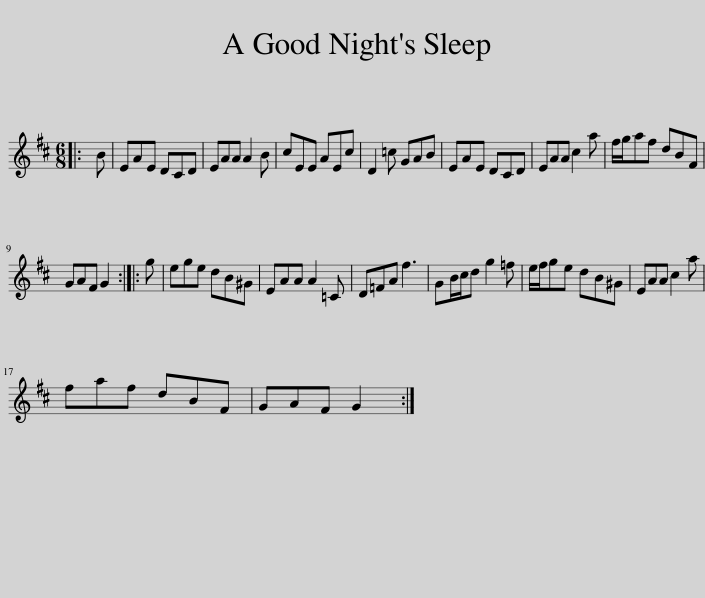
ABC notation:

X:1
L:1/8
M:6/8
I:linebreak $
K:D
V:1 treble
V:1
|: B | EAE DCD | EAA A2 B | cEE AEc | D2 =c GAB | %5
 EAE DCD | EAA c2 a | f/g/af dBF |$ GAF G2 :: g | %10
 ege dB^G | EAA A2 =C | D=FA f3 | GB/c/d g2 =f | e/f/ge dB^G | %15
 EAA c2 a |$ faf dBF | GAF G2 :| %18
